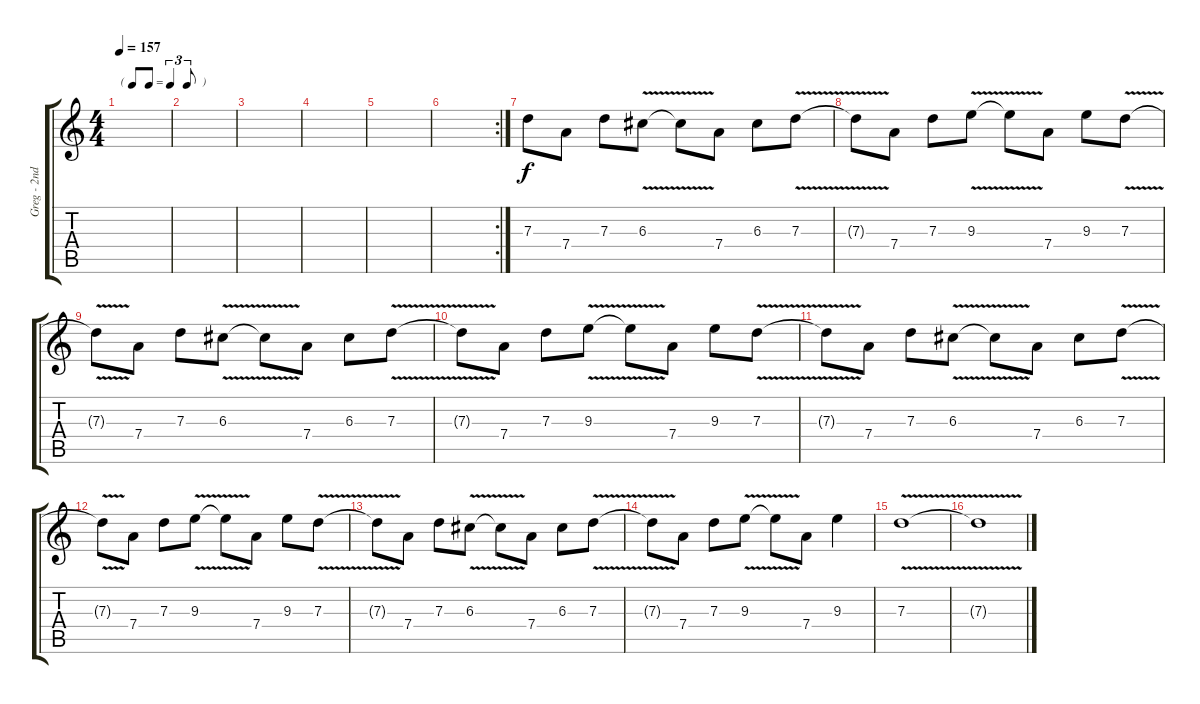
\track ("Greg - 2nd Lead Guitar" "Greg - 2nd") {instrument distortionguitar}
\staff {score tabs}
\tuning (E4 B3 G3 D3 A2 E2) {hide}
\ts (4 4)
\tf triplet8th
\tempo 157
\clef g2
\ks c
|
|
|
|
|
\rc 2
|
7.3.8 7.4.8 7.3.8 6.3{v}.8 6.3{t}.8 7.4.8 6.3.8 7.3{v}.8 |
7.3{t}.8 7.4.8 7.3.8 9.3{v}.8 9.3{t}.8 7.4.8 9.3.8 7.3{v}.8 |
7.3{t}.8 7.4.8 7.3.8 6.3{v}.8 6.3{t}.8 7.4.8 6.3.8 7.3{v}.8 |
7.3{t}.8 7.4.8 7.3.8 9.3{v}.8 9.3{t}.8 7.4.8 9.3.8 7.3{v}.8 |
7.3{t}.8 7.4.8 7.3.8 6.3{v}.8 6.3{t}.8 7.4.8 6.3.8 7.3{v}.8 |
7.3{t}.8 7.4.8 7.3.8 9.3{v}.8 9.3{t}.8 7.4.8 9.3.8 7.3{v}.8 |
7.3{t}.8 7.4.8 7.3.8 6.3{v}.8 6.3{t}.8 7.4.8 6.3.8 7.3{v}.8 |
7.3{t}.8 7.4.8 7.3.8 9.3{v}.8 9.3{t}.8 7.4.8 9.3.4 |
7.3{v}.1 |
7.3{t}.1
